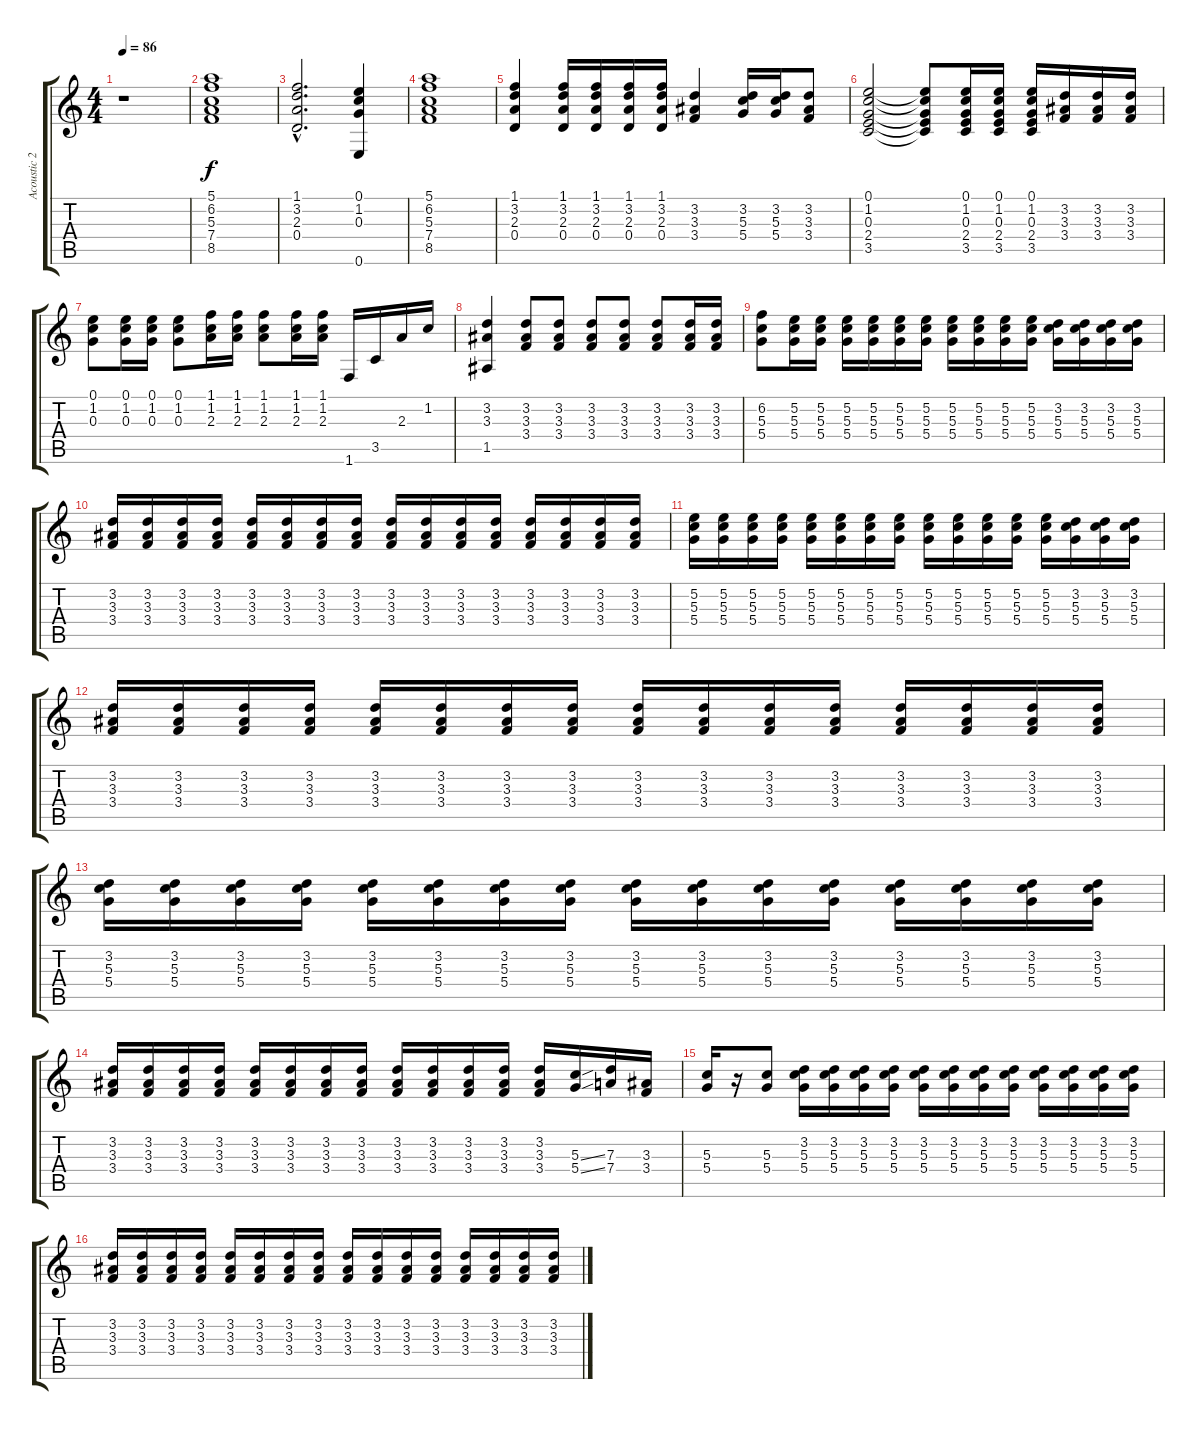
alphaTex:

\track ("Acoustic 2" "Acoustic 2") {instrument acousticguitarsteel}
\staff {score tabs}
\tuning (E4 B3 G3 D3 A2 E2) {hide}
\ts (4 4)
\tempo 86
\clef g2
\ks c
r.1{dy f} |
(5.1 6.2 5.3 7.4 8.5).1 |
(1.1{hac} 3.2{hac} 2.3{hac} 0.4{hac}).2{d} (0.1 1.2 0.3 0.6).4 |
(5.1 6.2 5.3 7.4 8.5).1 |
(1.1 3.2 2.3 0.4).4 (1.1 3.2 2.3 0.4).16 (1.1 3.2 2.3 0.4).16 (1.1 3.2 2.3 0.4).16 (1.1 3.2 2.3 0.4).16 (3.2 3.3 3.4).4 (3.2 5.3 5.4).16 (3.2 5.3 5.4).16 (3.2 3.3 3.4).8 |
(0.1 1.2 0.3 2.4 3.5).2 (0.1{t} 1.2{t} 0.3{t} 2.4{t} 3.5{t}).8 (0.1 1.2 0.3 2.4 3.5).16 (0.1 1.2 0.3 2.4 3.5).16 (0.1 1.2 0.3 2.4 3.5).16 (3.2 3.3 3.4).16 (3.2 3.3 3.4).16 (3.2 3.3 3.4).16 |
(0.1 1.2 0.3).8 (0.1 1.2 0.3).16 (0.1 1.2 0.3).16 (0.1 1.2 0.3).8 (1.1 1.2 2.3).16 (1.1 1.2 2.3).16 (1.1 1.2 2.3).8 (1.1 1.2 2.3).16 (1.1 1.2 2.3).16 1.6.16 3.5.16 2.3.16 1.2.16 |
(3.2 3.3 1.5).4 (3.2 3.3 3.4).8 (3.2 3.3 3.4).8 (3.2 3.3 3.4).8 (3.2 3.3 3.4).8 (3.2 3.3 3.4).8 (3.2 3.3 3.4).16 (3.2 3.3 3.4).16 |
(6.2 5.3 5.4).8 (5.2 5.3 5.4).16 (5.2 5.3 5.4).16 (5.2 5.3 5.4).16 (5.2 5.3 5.4).16 (5.2 5.3 5.4).16 (5.2 5.3 5.4).16 (5.2 5.3 5.4).16 (5.2 5.3 5.4).16 (5.2 5.3 5.4).16 (5.2 5.3 5.4).16 (3.2 5.3 5.4).16 (3.2 5.3 5.4).16 (3.2 5.3 5.4).16 (3.2 5.3 5.4).16 |
(3.2 3.3 3.4).16 (3.2 3.3 3.4).16 (3.2 3.3 3.4).16 (3.2 3.3 3.4).16 (3.2 3.3 3.4).16 (3.2 3.3 3.4).16 (3.2 3.3 3.4).16 (3.2 3.3 3.4).16 (3.2 3.3 3.4).16 (3.2 3.3 3.4).16 (3.2 3.3 3.4).16 (3.2 3.3 3.4).16 (3.2 3.3 3.4).16 (3.2 3.3 3.4).16 (3.2 3.3 3.4).16 (3.2 3.3 3.4).16 |
(5.2 5.3 5.4).16 (5.2 5.3 5.4).16 (5.2 5.3 5.4).16 (5.2 5.3 5.4).16 (5.2 5.3 5.4).16 (5.2 5.3 5.4).16 (5.2 5.3 5.4).16 (5.2 5.3 5.4).16 (5.2 5.3 5.4).16 (5.2 5.3 5.4).16 (5.2 5.3 5.4).16 (5.2 5.3 5.4).16 (5.2 5.3 5.4).16 (3.2 5.3 5.4).16 (3.2 5.3 5.4).16 (3.2 5.3 5.4).16 |
(3.2 3.3 3.4).16 (3.2 3.3 3.4).16 (3.2 3.3 3.4).16 (3.2 3.3 3.4).16 (3.2 3.3 3.4).16 (3.2 3.3 3.4).16 (3.2 3.3 3.4).16 (3.2 3.3 3.4).16 (3.2 3.3 3.4).16 (3.2 3.3 3.4).16 (3.2 3.3 3.4).16 (3.2 3.3 3.4).16 (3.2 3.3 3.4).16 (3.2 3.3 3.4).16 (3.2 3.3 3.4).16 (3.2 3.3 3.4).16 |
(3.2 5.3 5.4).16 (3.2 5.3 5.4).16 (3.2 5.3 5.4).16 (3.2 5.3 5.4).16 (3.2 5.3 5.4).16 (3.2 5.3 5.4).16 (3.2 5.3 5.4).16 (3.2 5.3 5.4).16 (3.2 5.3 5.4).16 (3.2 5.3 5.4).16 (3.2 5.3 5.4).16 (3.2 5.3 5.4).16 (3.2 5.3 5.4).16 (3.2 5.3 5.4).16 (3.2 5.3 5.4).16 (3.2 5.3 5.4).16 |
(3.2 3.3 3.4).16 (3.2 3.3 3.4).16 (3.2 3.3 3.4).16 (3.2 3.3 3.4).16 (3.2 3.3 3.4).16 (3.2 3.3 3.4).16 (3.2 3.3 3.4).16 (3.2 3.3 3.4).16 (3.2 3.3 3.4).16 (3.2 3.3 3.4).16 (3.2 3.3 3.4).16 (3.2 3.3 3.4).16 (3.2 3.3 3.4).16 (5.3{ss} 5.4{ss}).16 (7.3 7.4).16 (3.3 3.4).16 |
(5.3 5.4).16 r.16 (5.3 5.4).8 (3.2 5.3 5.4).16 (3.2 5.3 5.4).16 (3.2 5.3 5.4).16 (3.2 5.3 5.4).16 (3.2 5.3 5.4).16 (3.2 5.3 5.4).16 (3.2 5.3 5.4).16 (3.2 5.3 5.4).16 (3.2 5.3 5.4).16 (3.2 5.3 5.4).16 (3.2 5.3 5.4).16 (3.2 5.3 5.4).16 |
(3.2 3.3 3.4).16 (3.2 3.3 3.4).16 (3.2 3.3 3.4).16 (3.2 3.3 3.4).16 (3.2 3.3 3.4).16 (3.2 3.3 3.4).16 (3.2 3.3 3.4).16 (3.2 3.3 3.4).16 (3.2 3.3 3.4).16 (3.2 3.3 3.4).16 (3.2 3.3 3.4).16 (3.2 3.3 3.4).16 (3.2 3.3 3.4).16 (3.2 3.3 3.4).16 (3.2 3.3 3.4).16 (3.2 3.3 3.4).16
